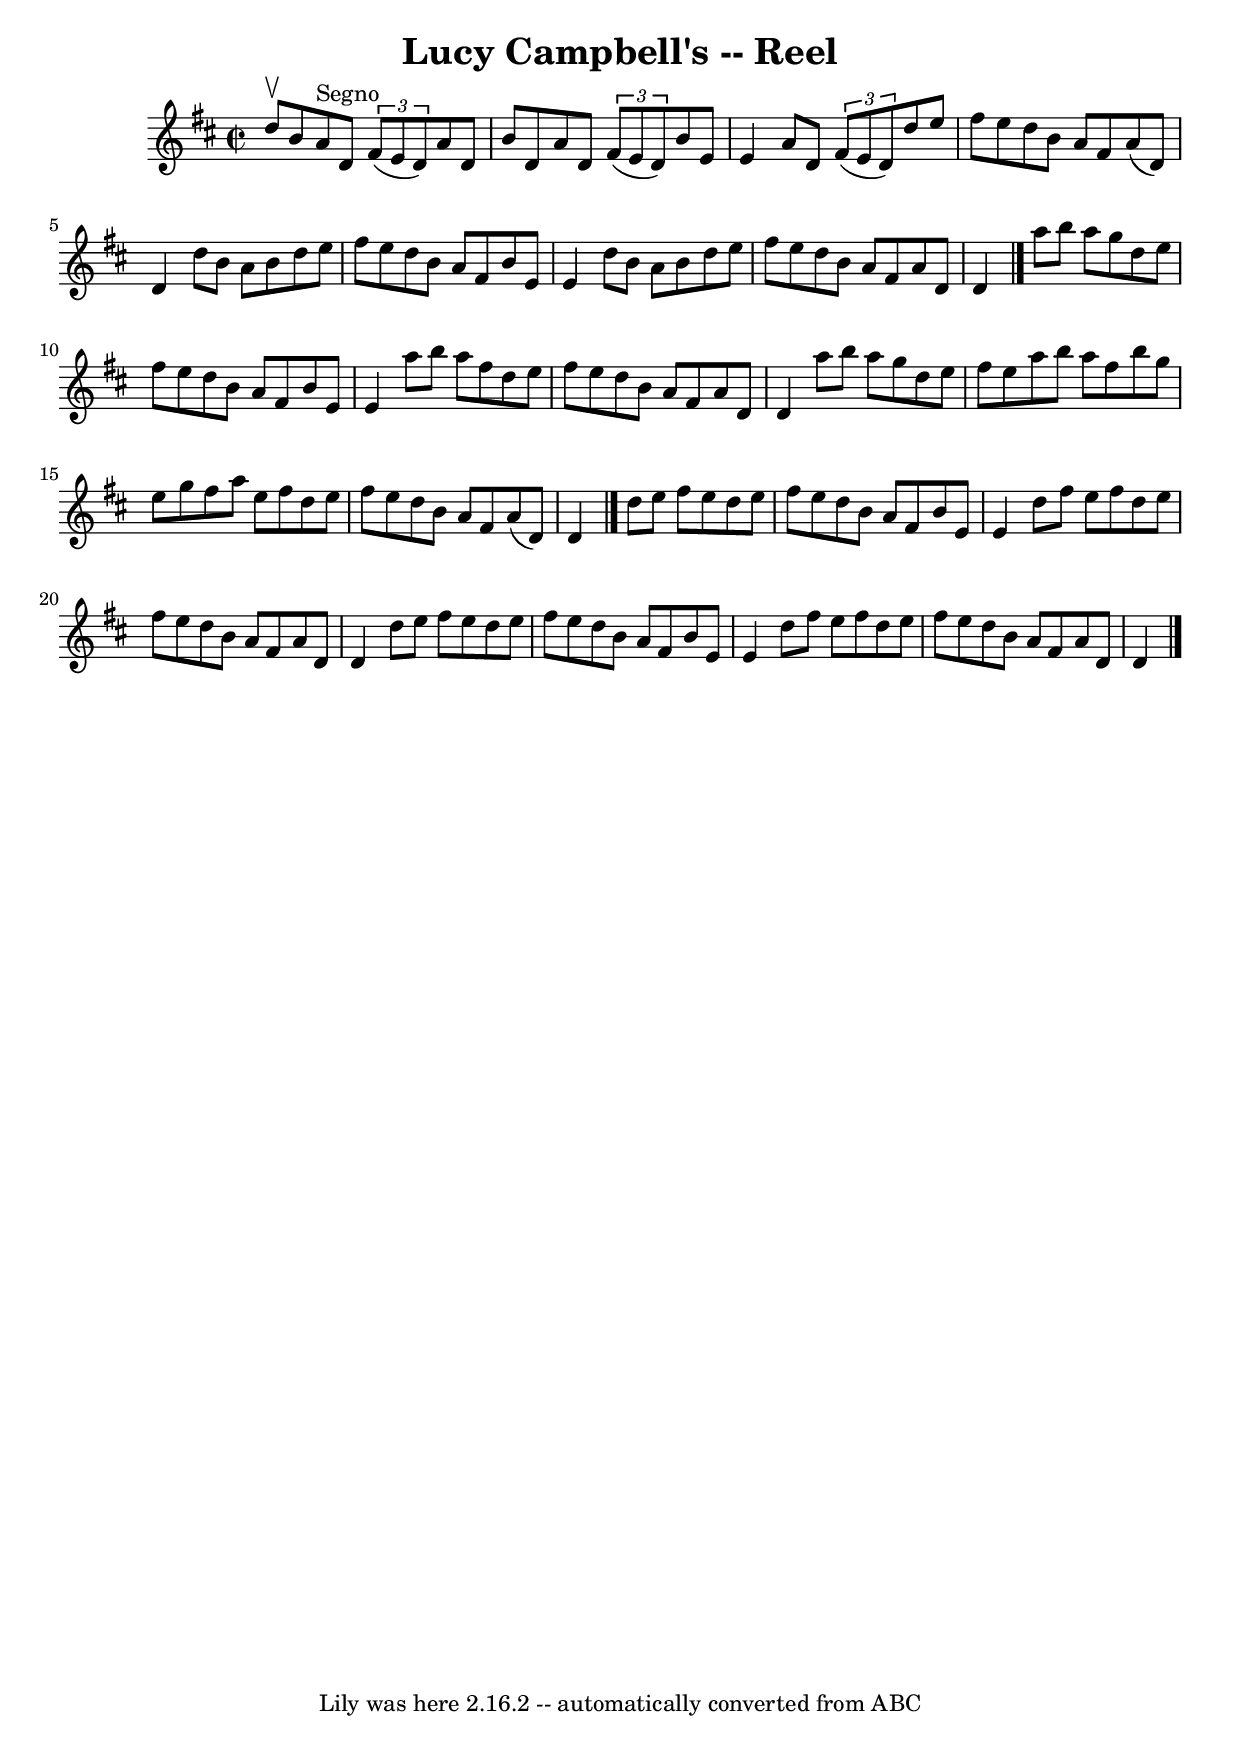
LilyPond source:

\version "2.16.2"
\include "Mammoth.ily"
\header {
  %% book = "Ryan's Mammoth Collection"
  crossRefNumber = "1"
  footnotes = "\\\\276"
  origin = "SCOTCH"
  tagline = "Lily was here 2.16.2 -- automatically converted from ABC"
  title = "Lucy Campbell's -- Reel"

}
voicedefault =  {


  \override Staff.TimeSignature #'style = #'C
  \time 2/2 
  \key d \major d''8^\upbow b'8    |
  a'8^"Segno"   
  d'8    \times 2/3 { fis'8 (e'8 d'8) 
		    } a'8 d'8 b'8 d'8    
  |
  a'8 d'8    \times 2/3 { fis'8 (e'8 d'8) 
			} b'8 e'8 
  e'4    |
  a'8 d'8    \times 2/3 { fis'8 (e'8 d'8) 
			}   
  d''8 e''8 fis''8 e''8    |
  d''8 b'8 a'8 fis'8 a'8 
  (d'8) d'4    |
  d''8 b'8 a'8 b'8 d''8 e''8    
  fis''8 e''8    |
  d''8 b'8 a'8 fis'8 b'8 e'8 e'4   
  |
  d''8 b'8 a'8 b'8 d''8 e''8 fis''8 e''8    
  |
  d''8 b'8 a'8 fis'8 a'8 d'8 d'4    \bar "|."     
  a''8 b''8 a''8 g''8 d''8 e''8 fis''8 e''8    |
  
  d''8 b'8 a'8 fis'8 b'8 e'8 e'4    |
  a''8 b''8    
  a''8 fis''8 d''8 e''8 fis''8 e''8    |
  d''8 b'8    
  a'8 fis'8 a'8 d'8 d'4    |
  a''8 b''8 a''8 g''8  
  d''8 e''8 fis''8 e''8    |
  a''8 b''8 a''8 fis''8   
  b''8 g''8 e''8 g''8    |
  fis''8 a''8 e''8 fis''8    
  d''8 e''8 fis''8 e''8    |
  d''8 b'8 a'8 fis'8 a'8 
  (d'8) d'4    \bar "|." d''8 e''8 fis''8 e''8 d''8    
  e''8 fis''8 e''8    |
  d''8 b'8 a'8 fis'8 b'8 e'8  
  e'4    |
  d''8 fis''8 e''8 fis''8 d''8 e''8 fis''8  
  e''8    |
  d''8 b'8 a'8 fis'8 a'8 d'8 d'4    
  |
  d''8 e''8 fis''8 e''8 d''8 e''8 fis''8 e''8   
  |
  d''8 b'8 a'8 fis'8 b'8 e'8 e'4    |
  d''8 
  fis''8 e''8 fis''8 d''8 e''8 fis''8 e''8    |
  
  d''8 b'8 a'8 fis'8 a'8 d'8 d'4      \bar "|."   

}

\score{
  <<

    \context Staff="default"
    {
      \voicedefault 
      
    }

  >>
  \layout {
    
  }
  \midi {
  }

}
